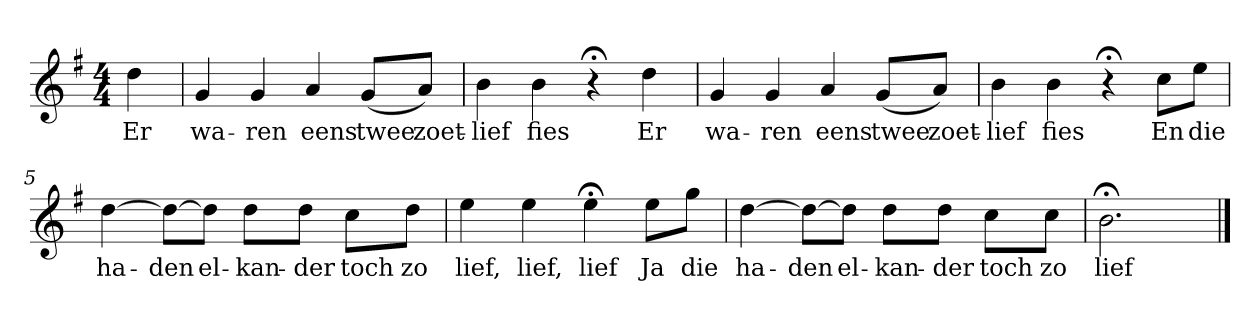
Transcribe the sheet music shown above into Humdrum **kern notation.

**kern	**text
*part1	*part1
*staff1	*staff1
*k[f#]	*
*G:	*
*M4/4	*
*MM120	*
=	=
4dd	Er
=1	=1
4g	wa-
4g	-ren
4a	eens
(8gL	twee
8aJ)	zoet-
=2	=2
4b	-lief
4b	fies
4r;<	.
4dd	Er
=3	=3
4g	wa-
4g	-ren
4a	eens
(8gL	twee
8aJ)	zoet-
=4	=4
4b	-lief
4b	fies
4r;<	.
8ccL	En
8eeJ	die
=5	=5
[4dd	ha-
8ddL_	-den
8ddJ]	el-
8ddL	-kan-
8ddJ	-der
8ccL	toch
8ddJ	zo
=6	=6
4ee	lief,
4ee	lief,
4ee;<	lief
8eeL	Ja
8ggJ	die
=7	=7
[4dd	ha-
8ddL_	-den
8ddJ]	el-
8ddL	-kan-
8ddJ	-der
8ccL	toch
8ccJ	zo
=8	=8
2.b;<	lief
==	==
*-	*-
